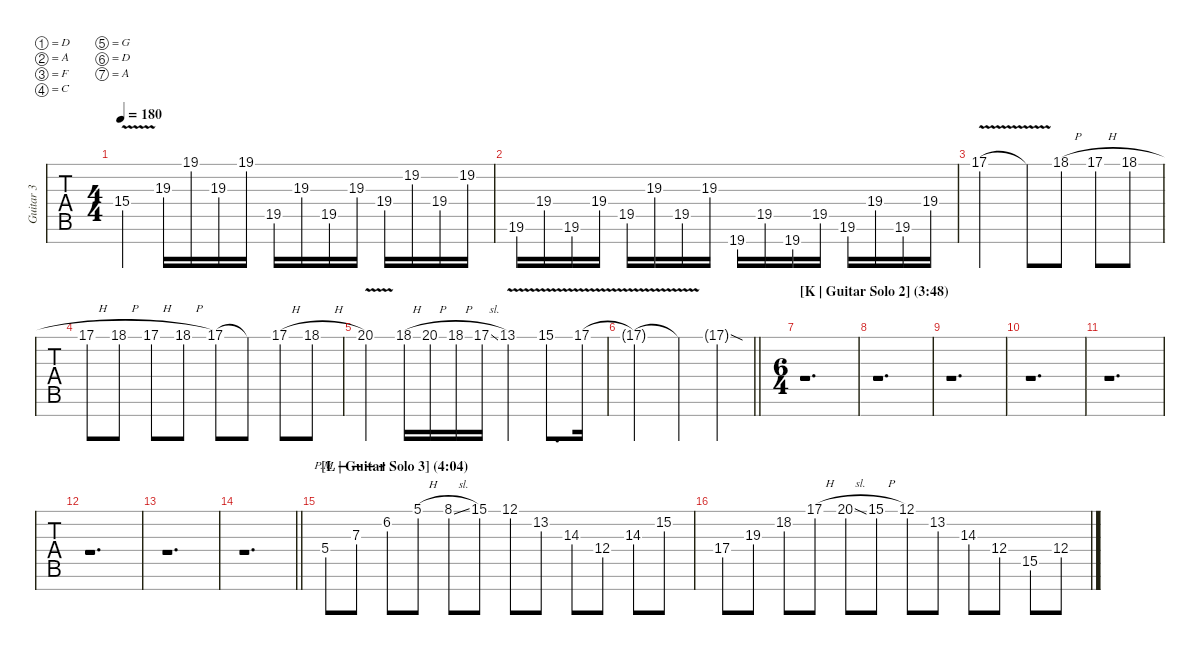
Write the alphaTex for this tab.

\defaultSystemsLayout 2
\hideDynamics
\bracketExtendMode nobrackets
\multiTrackTrackNamePolicy allsystems
\firstSystemTrackNameMode fullname
\otherSystemsTrackNameMode fullname
\otherSystemsTrackNameOrientation horizontal
\track ("Guitar 3" "Gtr. 3") {instrument distortionguitar}
\staff {tabs}
\tuning (D4 A3 F3 C3 G2 D2 A1)
\ts (4 4)
\scale
0.998893
\tempo 180
\accidentals auto
\clef g2
\ottava regular
\simile none
\ks aminor
15.4{v t}.4{dy f} 19.3.16 19.1.16 19.3.16 19.1.16 19.5.16 19.3.16 19.5.16 19.3.16 19.4.16 19.2{acc #}.16 19.4.16 19.2{acc #}.16 |
\scale
1.00111 19.6.16 19.4.16 19.6.16 19.4.16 19.5.16 19.3.16 19.5.16 19.3.16 19.7{acc #}.16 19.5.16 19.7{acc #}.16 19.5.16 19.6.16 19.4.16 19.6.16 19.4.16 |
\scale
0.998893 17.1{v}.2 17.1{v t}.8 18.1{h acc b}.8 17.1{h}.8 18.1{h acc b}.8 |
\scale
1.00111 17.1{h}.8 18.1{h acc b}.8 17.1{h}.8 18.1{h acc b}.8 17.1.8 17.1{t}.8 17.1{h}.8 18.1{h acc b}.8 |
\scale
0.999097 20.1{v}.4 18.1{h acc b}.16 20.1{h}.16 18.1{h acc b}.16 17.1{sl}.16 13.1{v}.4 15.1{v}.8{d} 17.1{v}.16 |
\scale
1.0009
\barLineRight lightlight
17.1{v t}.2 17.1{v t}.4 17.1{sod g}.4 |
\ts (6 4)
\section ("" "[K | Guitar Solo 2] (3:48)")
\scale
1.00004 r.1{d} |
\scale
0.999958 r.1{d} |
\scale
1.00024 r.1{d} |
\scale
0.999761 r.1{d} |
\scale
0.998893 r.1{d} |
\scale
1.00111 r.1{d} |
\scale
0.999097 r.1{d} |
\scale
1.0009
\barLineRight lightlight
r.1{d} |
\section ("" "[L | Guitar Solo 3] (4:04)")
\scale
1.00044 5.4{pm}.8 7.3{pm}.8 6.2{pm}.8 5.1{h}.8 8.1{sl}.8 15.1.8 12.1.8 13.2.8 14.3.8 12.4.8 14.3.8 15.2.8 |
\scale
0.99956 17.4.8 19.3.8 18.2.8 17.1{h}.8 20.1{sl}.8 15.1{h}.8 12.1.8 13.2.8 14.3.8 12.4.8 15.5.8 12.4.8
